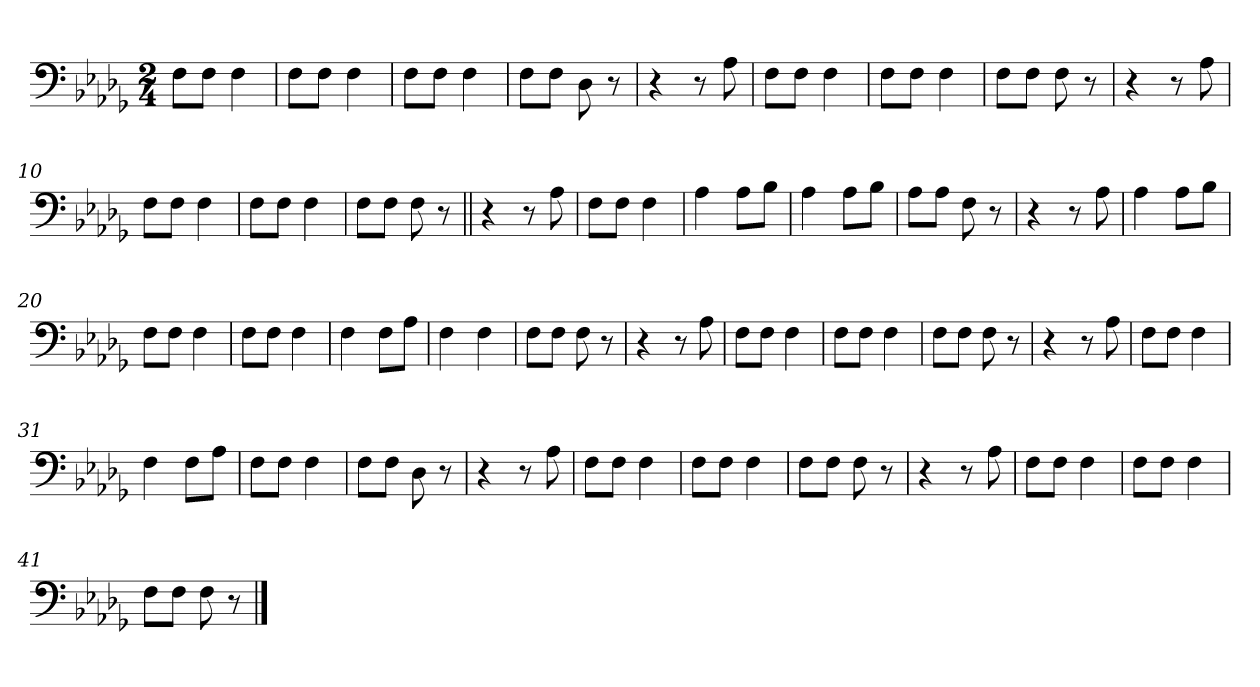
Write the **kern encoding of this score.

**kern
*part1
*staff1
*clefF4
*k[b-e-a-d-g-]
*M2/4
=1
8F\L
8F\J
4F\
=2
8F\L
8F\J
4F\
=3
8F\L
8F\J
4F\
=4
8F\L
8F\J
8D-\
8r
=5
4r
8r
8A-\
=6
8F\L
8F\J
4F\
=7
8F\L
8F\J
4F\
=8
8F\L
8F\J
8F\
8r
=9
4r
8r
8A-\
=10
8F\L
8F\J
4F\
=11
8F\L
8F\J
4F\
=12
8F\L
8F\J
8F\
8r
=13||
4r
8r
8A-\
=14
8F\L
8F\J
4F\
=15
4A-\
8A-\L
8B-\J
=16
4A-\
8A-\L
8B-\J
=17
8A-\L
8A-\J
8F\
8r
=18
4r
8r
8A-\
=19
4A-\
8A-\L
8B-\J
=20
8F\L
8F\J
4F\
=21
8F\L
8F\J
4F\
=22
4F\
8F\L
8A-\J
=23
4F\
4F\
=24
8F\L
8F\J
8F\
8r
=25
4r
8r
8A-\
=26
8F\L
8F\J
4F\
=27
8F\L
8F\J
4F\
=28
8F\L
8F\J
8F\
8r
=29
4r
8r
8A-\
=30
8F\L
8F\J
4F\
=31
4F\
8F\L
8A-\J
=32
8F\L
8F\J
4F\
=33
8F\L
8F\J
8D-\
8r
=34
4r
8r
8A-\
=35
8F\L
8F\J
4F\
=36
8F\L
8F\J
4F\
=37
8F\L
8F\J
8F\
8r
=38
4r
8r
8A-\
=39
8F\L
8F\J
4F\
=40
8F\L
8F\J
4F\
=41
8F\L
8F\J
8F\
8r
==
*-
